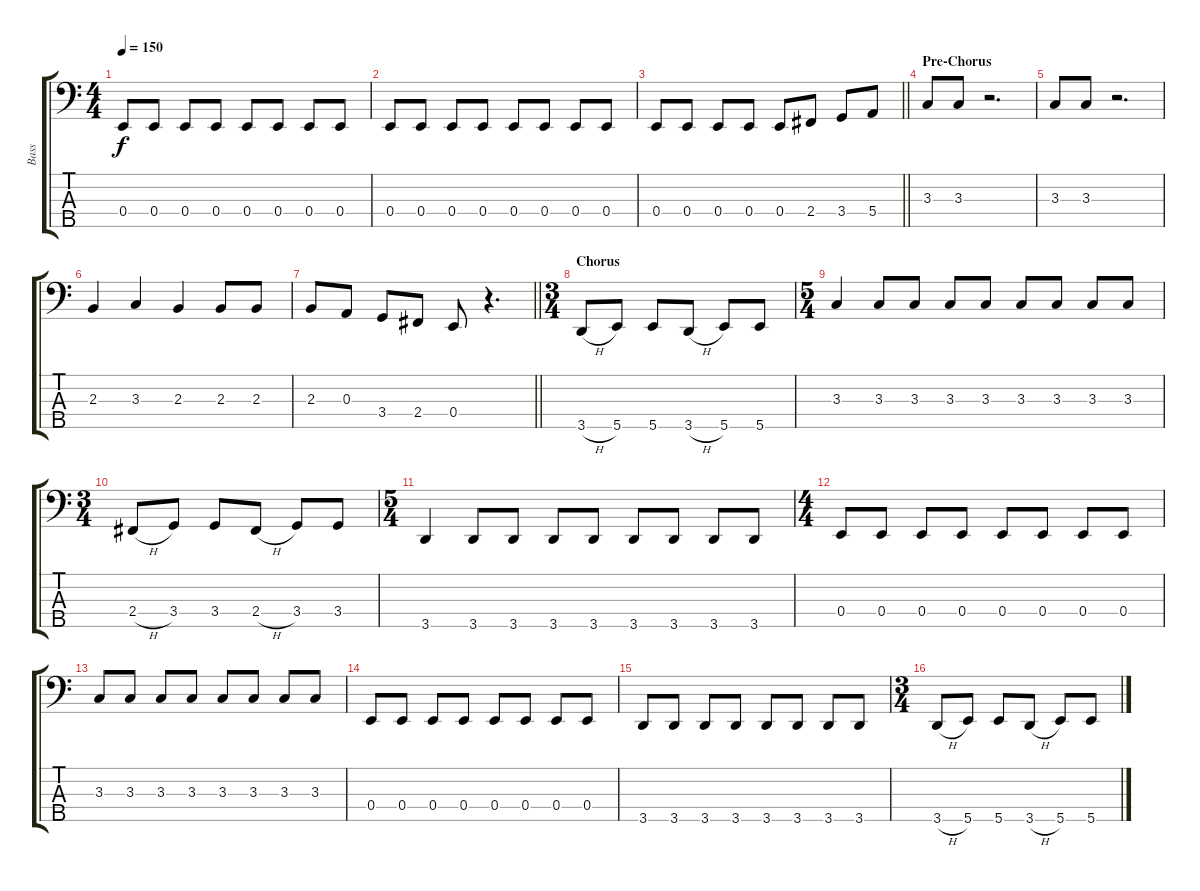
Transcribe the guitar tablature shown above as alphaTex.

\track ("Bass" "Bass") {instrument electricbassfinger}
\staff {score tabs}
\tuning (G2 D2 A1 E1 B0) {hide}
\ts (4 4)
\tempo 150
\clef f4
\ks c
0.4.8{dy f} 0.4.8 0.4.8 0.4.8 0.4.8 0.4.8 0.4.8 0.4.8 |
0.4.8 0.4.8 0.4.8 0.4.8 0.4.8 0.4.8 0.4.8 0.4.8 |
\barLineRight lightlight
0.4.8 0.4.8 0.4.8 0.4.8 0.4.8 2.4.8 3.4.8 5.4.8 |
\section ("" "Pre-Chorus")
3.3.8 3.3.8 r.2{d} |
3.3.8 3.3.8 r.2{d} |
2.3.4 3.3.4 2.3.4 2.3.8 2.3.8 |
\barLineRight lightlight
2.3.8 0.3.8 3.4.8 2.4.8 0.4.8 r.4{d} |
\ts (3 4)
\section ("" "Chorus")
3.5{h}.8 5.5.8 5.5.8 3.5{h}.8 5.5.8 5.5.8 |
\ts (5 4)
3.3.4 3.3.8 3.3.8 3.3.8 3.3.8 3.3.8 3.3.8 3.3.8 3.3.8 |
\ts (3 4)
2.4{h}.8 3.4.8 3.4.8 2.4{h}.8 3.4.8 3.4.8 |
\ts (5 4)
3.5.4 3.5.8 3.5.8 3.5.8 3.5.8 3.5.8 3.5.8 3.5.8 3.5.8 |
\ts (4 4)
0.4.8 0.4.8 0.4.8 0.4.8 0.4.8 0.4.8 0.4.8 0.4.8 |
3.3.8 3.3.8 3.3.8 3.3.8 3.3.8 3.3.8 3.3.8 3.3.8 |
0.4.8 0.4.8 0.4.8 0.4.8 0.4.8 0.4.8 0.4.8 0.4.8 |
3.5.8 3.5.8 3.5.8 3.5.8 3.5.8 3.5.8 3.5.8 3.5.8 |
\ts (3 4)
3.5{h}.8 5.5.8 5.5.8 3.5{h}.8 5.5.8 5.5.8
